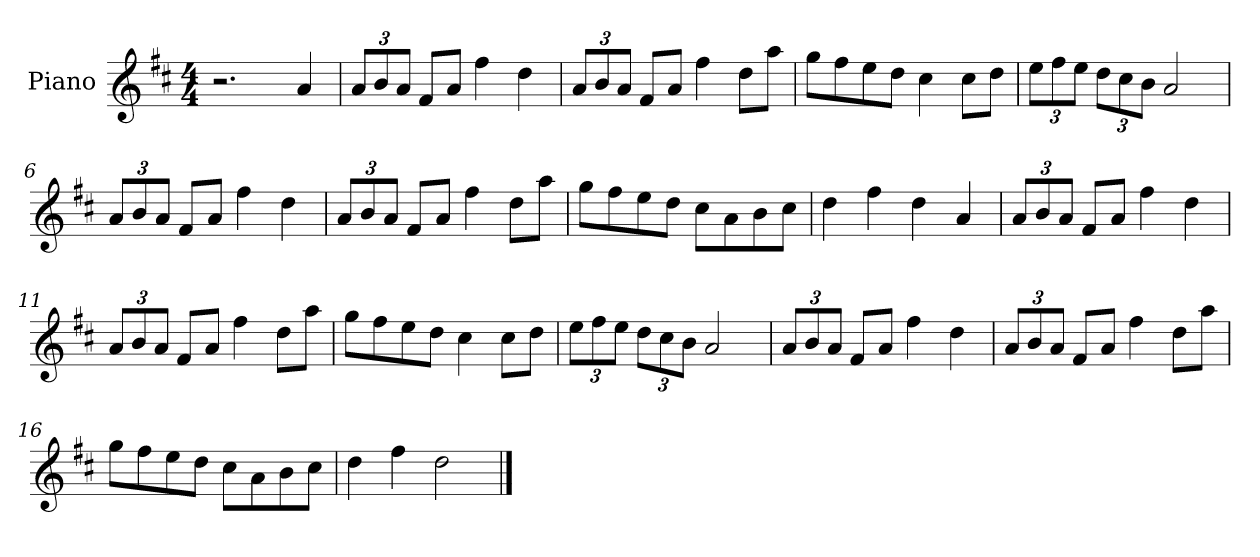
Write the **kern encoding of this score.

**kern
*part1
*staff1
*I"Piano
*I'Pno
*clefG2
*k[f#c#]
*M4/4
=1
2.r
4a/
=2
*Xbrackettup
12a/L
12b/
12a/J
8f#/L
8a/J
4ff#\
4dd\
=3
12a/L
12b/
12a/J
8f#/L
8a/J
4ff#\
8dd\L
8aa\J
=4
8gg\L
8ff#\
8ee\
8dd\J
4cc#\
8cc#\L
8dd\J
=5
12ee\L
12ff#\
12ee\J
12dd\L
12cc#\
12b\J
2a/
=6
12a/L
12b/
12a/J
8f#/L
8a/J
4ff#\
4dd\
=7
12a/L
12b/
12a/J
8f#/L
8a/J
4ff#\
8dd\L
8aa\J
=8
8gg\L
8ff#\
8ee\
8dd\J
8cc#\L
8a\
8b\
8cc#\J
=9
4dd\
4ff#\
4dd\
4a/
=10
12a/L
12b/
12a/J
8f#/L
8a/J
4ff#\
4dd\
=11
12a/L
12b/
12a/J
8f#/L
8a/J
4ff#\
8dd\L
8aa\J
=12
8gg\L
8ff#\
8ee\
8dd\J
4cc#\
8cc#\L
8dd\J
=13
12ee\L
12ff#\
12ee\J
12dd\L
12cc#\
12b\J
2a/
=14
12a/L
12b/
12a/J
8f#/L
8a/J
4ff#\
4dd\
=15
12a/L
12b/
12a/J
8f#/L
8a/J
4ff#\
8dd\L
8aa\J
=16
8gg\L
8ff#\
8ee\
8dd\J
8cc#\L
8a\
8b\
8cc#\J
=17
4dd\
4ff#\
2dd\
==
*-
